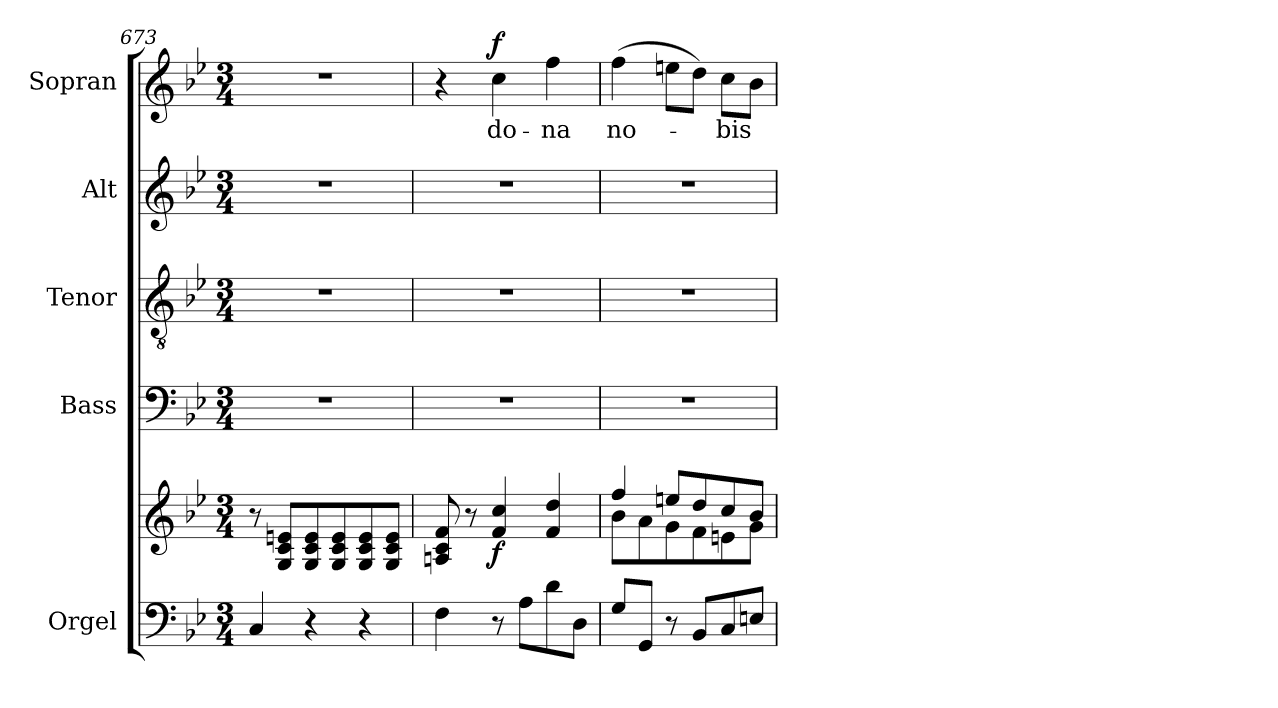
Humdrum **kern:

**kern	**kern	**dynam	**kern	**kern	**kern	**kern	**text	**dynam
*part5	*part5	*part5	*part4	*part3	*part2	*part1	*part1	*part1
*staff6	*staff5	*staff5/6	*staff4	*staff3	*staff2	*staff1	*staff1	*staff1
*I"Orgel	*	*	*I"Bass	*I"Tenor	*I"Alt	*I"Sopran	*	*
*I'Org.	*	*	*I'B.	*I'T.	*I'A.	*I'S.	*	*
*clefF4	*clefG2	*	*clefF4	*clefGv2	*clefG2	*clefG2	*	*
*k[b-e-]	*k[b-e-]	*	*k[b-e-]	*k[b-e-]	*k[b-e-]	*k[b-e-]	*	*
*B-:	*B-:	*	*B-:	*B-:	*B-:	*B-:	*	*
*M3/4	*M3/4	*	*M3/4	*M3/4	*M3/4	*M3/4	*	*
=673	=673	=673	=673	=673	=673	=673	=673	=673
4C/	8r	.	2.r	2.r	2.r	2.r	.	.
.	8G/ 8c/ 8en/L	.	.	.	.	.	.	.
4r	8G/ 8c/ 8e/	.	.	.	.	.	.	.
.	8G/ 8c/ 8e/	.	.	.	.	.	.	.
4r	8G/ 8c/ 8e/	.	.	.	.	.	.	.
.	8G/ 8c/ 8e/J	.	.	.	.	.	.	.
=674	=674	=674	=674	=674	=674	=674	=674	=674
4F\	8An/ 8c/ 8f/	.	2.r	2.r	2.r	4r	.	.
.	8r	.	.	.	.	.	.	.
!	!	!LO:DY:b	!	!	!	!	!LO:LY:b	!LO:DY:a
8r	4f/ 4cc/	f	.	.	.	4cc\	do-	f
8A\L	.	.	.	.	.	.	.	.
!	!	!	!	!	!	!	!LO:LY:b	!
8d\	4f/ 4dd/	.	.	.	.	4ff\	-na	.
8D\J	.	.	.	.	.	.	.	.
=675	=675	=675	=675	=675	=675	=675	=675	=675
*	*^	*	*	*	*	*	*	*
!	!	!	!	!	!	!	!	!LO:LY:b	!
8G/L	4ff/	8b-\L	.	2.r	2.r	2.r	(>4ff\	no-	.
8GG/J	.	8a\	.	.	.	.	.	.	.
8r	8een/L	8g\	.	.	.	.	8een\L	.	.
8BB-/L	8dd/	8f\	.	.	.	.	8dd\J)	.	.
!	!	!	!	!	!	!	!	!LO:LY:b	!
8C/	8cc/	8en\	.	.	.	.	8cc\L	-bis	.
8En/J	8b-/J	8g\J	.	.	.	.	8b-\J	.	.
*	*v	*v	*	*	*	*	*	*	*
=	=	=	=	=	=	=	=	=
*-	*-	*-	*-	*-	*-	*-	*-	*-
